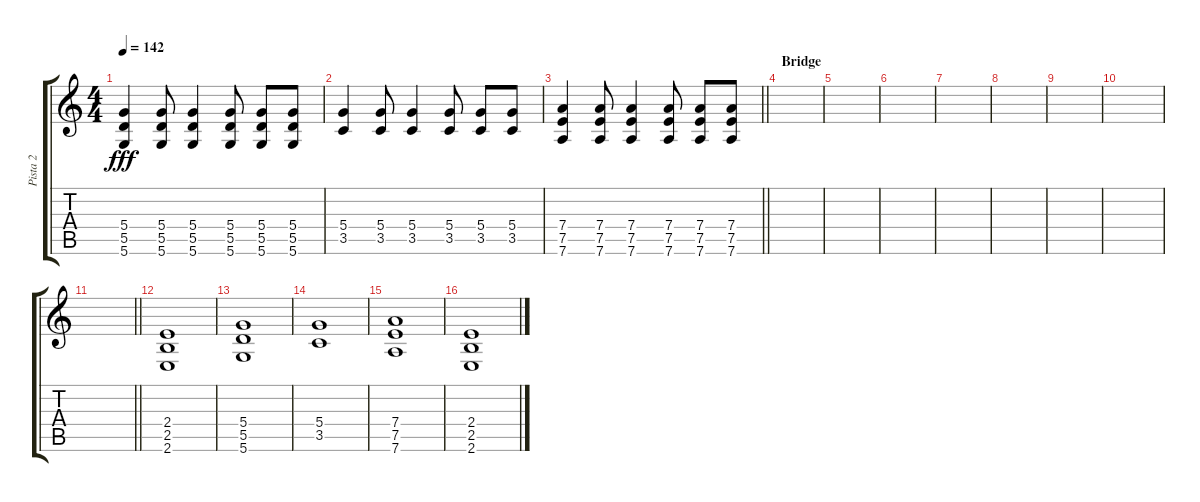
\track ("Pista 2" "Pista 2") {instrument distortionguitar}
\staff {score tabs}
\tuning (E4 B3 G3 D3 A2 D2) {hide}
\ts (4 4)
\tempo 142
\clef g2
\ks c
(5.4 5.5 5.6).4{dy fff} (5.4 5.5 5.6).8 (5.4 5.5 5.6).4 (5.4 5.5 5.6).8 (5.4 5.5 5.6).8 (5.4 5.5 5.6).8 |
(5.4 3.5).4 (5.4 3.5).8 (5.4 3.5).4 (5.4 3.5).8 (5.4 3.5).8 (5.4 3.5).8 |
\barLineRight lightlight
(7.4 7.5 7.6).4 (7.4 7.5 7.6).8 (7.4 7.5 7.6).4 (7.4 7.5 7.6).8 (7.4 7.5 7.6).8 (7.4 7.5 7.6).8 |
\section ("" "Bridge")
|
|
|
|
|
|
|
\barLineRight lightlight
|
(2.4 2.5 2.6).1{balance 11} |
(5.4 5.5 5.6).1 |
(5.4 3.5).1 |
(7.4 7.5 7.6).1 |
(2.4 2.5 2.6).1
